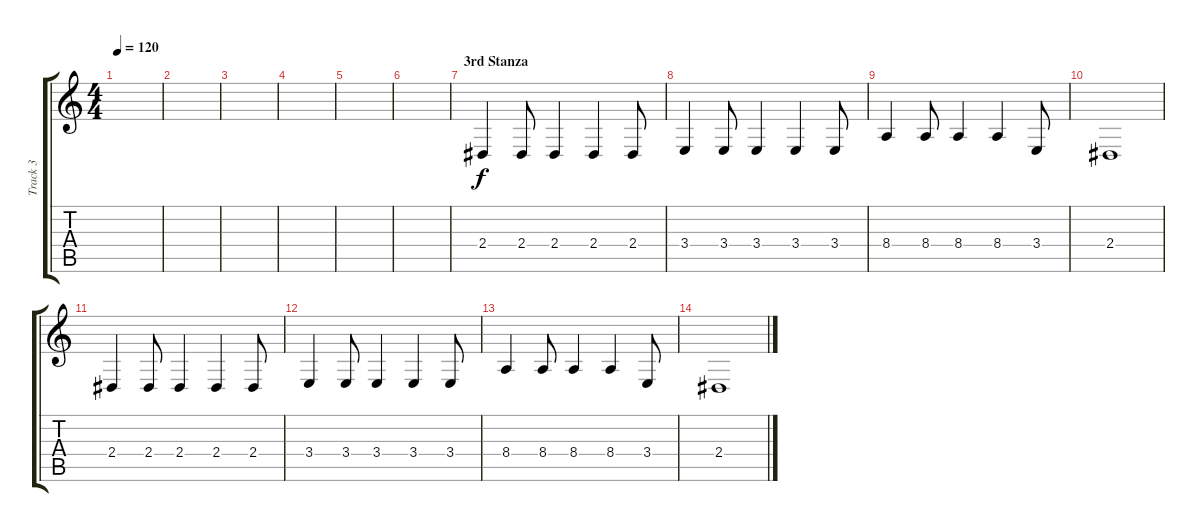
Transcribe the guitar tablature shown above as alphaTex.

\track ("Track 3" "Track 3") {instrument englishhorn}
\staff {score tabs}
\tuning (Eb4 Bb3 Gb3 Db3 Ab2 Eb2) {hide}
\ts (4 4)
\tempo 120
\clef g2
\ks c
|
|
|
|
|
|
\section ("" "3rd Stanza")
2.4.4 2.4.8 2.4.4 2.4.4 2.4.8 |
3.4.4 3.4.8 3.4.4 3.4.4 3.4.8 |
8.4.4 8.4.8 8.4.4 8.4.4 3.4.8 |
2.4.1 |
2.4.4 2.4.8 2.4.4 2.4.4 2.4.8 |
3.4.4 3.4.8 3.4.4 3.4.4 3.4.8 |
8.4.4 8.4.8 8.4.4 8.4.4 3.4.8 |
2.4.1
